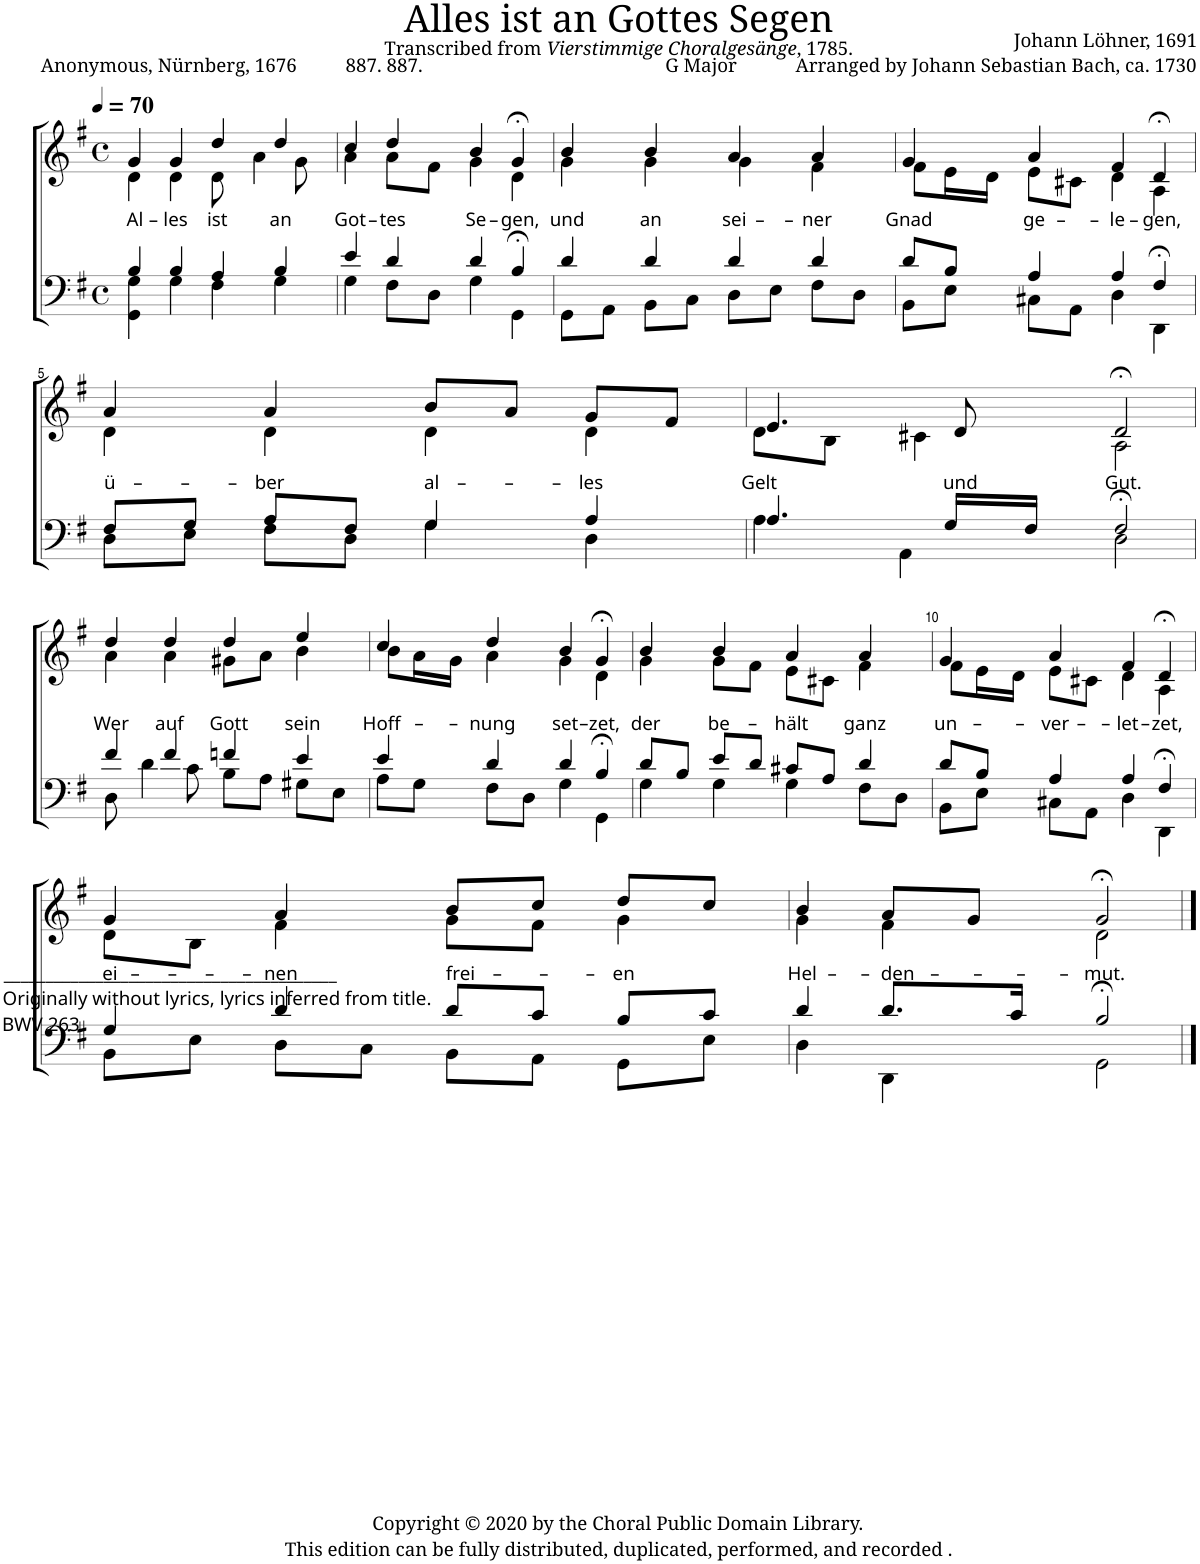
**kern	**kern	**text
*part2	*part1	*part1
*staff2	*staff1	*staff1
*I"Bass	*I"Soprano	*
*clefF4	*clefG2	*
*k[f#]	*k[f#]	*
*M4/4	*M4/4	*
*met(c)	*met(c)	*
*MM70	*MM70	*
=1	=1	=1
*^	*	*
!	!	!	!LO:LY:b
*	*	*^	*
4B/	4GG\ 4G\	4g/	4d\	Al-
!	!	!	!	!LO:LY:b
4B/	4G\	4g/	4d\	-les
!	!	!	!	!LO:LY:b
4A/	4F#\	4dd/	8d\	ist
.	.	.	4a\	.
!	!	!	!	!LO:LY:b
4B/	4G\	4dd/	.	an
.	.	.	8g\	.
=2	=2	=2	=2	=2
!	!	!	!	!LO:LY:b
4e/	4G\	4cc/	4a\	Got-
!	!	!	!	!LO:LY:b
4d/	8F#\L	4dd/	8a\L	-tes
.	8D\J	.	8f#\J	.
!	!	!	!	!LO:LY:b
4d/	4G\	4b/	4g\	Se-
!	!	!	!	!LO:LY:b
4B;</	4GG\	4g;</	4d\	-gen,
=3	=3	=3	=3	=3
!	!	!	!	!LO:LY:b
4d/	8GG\L	4b/	4g\	und
.	8AA\J	.	.	.
!	!	!	!	!LO:LY:b
4d/	8BB\L	4b/	4g\	an
.	8C\J	.	.	.
!	!	!	!	!LO:LY:b
4d/	8D\L	4a/	4g\	sei-
.	8E\J	.	.	.
!	!	!	!	!LO:LY:b
4d/	8F#\L	4a/	4f#\	-ner
.	8D\J	.	.	.
=4	=4	=4	=4	=4
!	!	!	!	!LO:LY:b
8d/L	8BB\L	4g/	8f#\L	Gnad
8B/J	8E\J	.	16e\L	.
.	.	.	16d\JJ	.
!	!	!	!	!LO:LY:b
4A/	8C#X\L	4a/	8e\L	ge-
.	8AA\J	.	8c#X\J	.
!	!	!	!	!LO:LY:b
4A/	4D\	4f#/	4d\	-le-
!	!	!	!	!LO:LY:b
4F#;</	4DD\	4d;</	4A\	-gen,
!!LO:LB:g=z	!!
=5	=5	=5	=5	=5
!	!	!	!	!LO:LY:b
8F#/L	8D\L	4a/	4d\	ü-
8G/J	8E\J	.	.	.
!	!	!	!	!LO:LY:b
8A/L	8F#\L	4a/	4d\	-ber
8F#/J	8D\J	.	.	.
!	!	!	!	!LO:LY:b
4G/	4G\	8b/L	4d\	al-
.	.	8a/J	.	.
!	!	!	!	!LO:LY:b
4A/	4D\	8g/L	4d\	-les
.	.	8f#/J	.	.
=6	=6	=6	=6	=6
!	!	!	!	!LO:LY:b
4.A/	4A\	4.e/	8d\L	Gelt
.	.	.	8B\J	.
.	4AA\	.	4c#X\	.
!	!	!	!	!LO:LY:b
16G/LL	.	8d/	.	und
16F#/JJ	.	.	.	.
!	!	!	!	!LO:LY:b
2F#;</	2D\	2d;</	2A\	Gut.
!!LO:LB:g=z	!!
=7	=7	=7	=7	=7
!LO:TX:b:t=________________________________________	!	!	!	!
!LO:TX:b:t=Originally without lyrics, lyrics inferred from title.	!	!	!	!
!LO:TX:b:t=BWV 263	!	!	!	!
!	!	!	!	!LO:LY:b
4f#/	8D\	4dd/	4a\	Wer
.	4d\	.	.	.
!	!	!	!	!LO:LY:b
4f#/	.	4dd/	4a\	auf
.	8c\	.	.	.
!	!	!	!	!LO:LY:b
4fn/	8B\L	4dd/	8g#X\L	Gott
.	8A\J	.	8a\J	.
!	!	!	!	!LO:LY:b
4e/	8G#X\L	4ee/	4b\	sein
.	8E\J	.	.	.
=8	=8	=8	=8	=8
!	!	!	!	!LO:LY:b
4e/	8A\L	4cc/	8b\L	Hoff-
.	8G\J	.	16a\L	.
.	.	.	16g\JJ	.
!	!	!	!	!LO:LY:b
4d/	8F#\L	4dd/	4a\	-nung
.	8D\J	.	.	.
!	!	!	!	!LO:LY:b
4d/	4G\	4b/	4g\	set-
!	!	!	!	!LO:LY:b
4B;</	4GG\	4g;</	4d\	-zet,
=9	=9	=9	=9	=9
!	!	!	!	!LO:LY:b
8d/L	4G\	4b/	4g\	der
8B/J	.	.	.	.
!	!	!	!	!LO:LY:b
8e/L	4G\	4b/	8g\L	be-
8d/J	.	.	8f#\J	.
!	!	!	!	!LO:LY:b
8c#X/L	4G\	4a/	8e\L	-hält
8A/J	.	.	8c#X\J	.
!	!	!	!	!LO:LY:b
4d/	8F#\L	4a/	4f#\	ganz
.	8D\J	.	.	.
=10	=10	=10	=10	=10
!	!	!	!	!LO:LY:b
8d/L	8BB\L	4g/	8f#\L	un-
8B/J	8E\J	.	16e\L	.
.	.	.	16d\JJ	.
!	!	!	!	!LO:LY:b
4A/	8C#X\L	4a/	8e\L	-ver-
.	8AA\J	.	8c#X\J	.
!	!	!	!	!LO:LY:b
4A/	4D\	4f#/	4d\	-let-
!	!	!	!	!LO:LY:b
4F#;</	4DD\	4d;</	4A\	-zet,
!!LO:LB:g=z	!!
=11	=11	=11	=11	=11
!	!	!	!	!LO:LY:b
4G/	8BB\L	4g/	8d\L	ei-
.	8E\J	.	8B\J	.
!	!	!	!	!LO:LY:b
4d/	8D\L	4a/	4f#\	-nen
.	8C\J	.	.	.
!	!	!	!	!LO:LY:b
8d/L	8BB\L	8b/L	8g\L	frei-
8c/J	8AA\J	8cc/J	8f#\J	.
!	!	!	!	!LO:LY:b
8B/L	8GG\L	8dd/L	4g\	-en
8c/J	8E\J	8cc/J	.	.
=12	=12	=12	=12	=12
!	!	!	!	!LO:LY:b
4d/	4D\	4b/	4g\	Hel-
!	!	!	!	!LO:LY:b
8.d/L	4DD\	8a/L	4f#\	-den-
.	.	8g/J	.	.
16c/Jk	.	.	.	.
!	!	!	!	!LO:LY:b
2B;</	2GG\	2g;</	2d\	-mut.
*v	*v	*	*	*
*	*v	*v	*
==	==	==
*-	*-	*-
